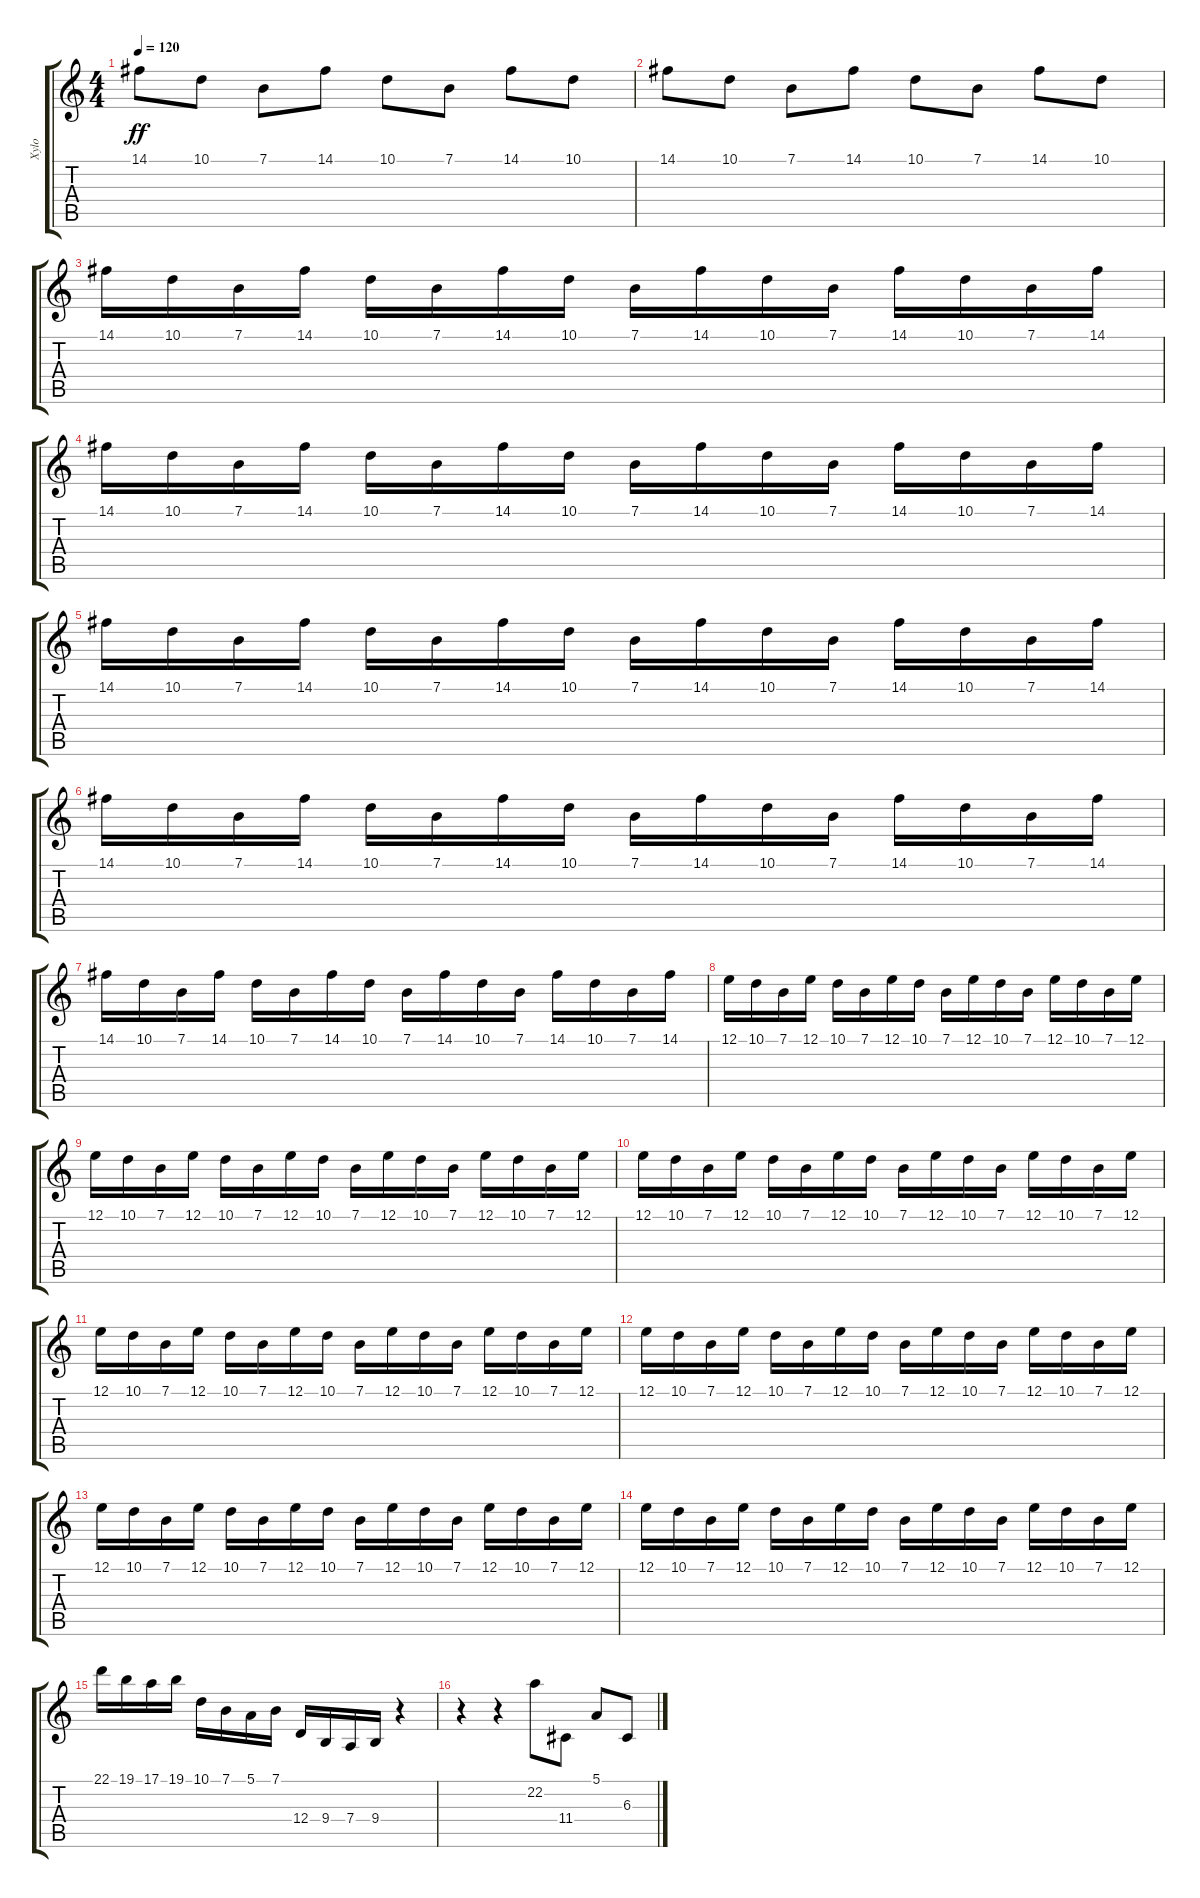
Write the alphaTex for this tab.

\track ("Xylo" "Xylo") {instrument vibraphone}
\staff {score tabs}
\tuning (E4 B3 G3 D3 A2 D2) {hide}
\ts (4 4)
\tempo 120
\clef g2
\ks c
14.1.8{dy ff} 10.1.8 7.1.8 14.1.8 10.1.8 7.1.8 14.1.8 10.1.8 |
14.1.8 10.1.8 7.1.8 14.1.8 10.1.8 7.1.8 14.1.8 10.1.8 |
14.1.16 10.1.16 7.1.16 14.1.16 10.1.16 7.1.16 14.1.16 10.1.16 7.1.16 14.1.16 10.1.16 7.1.16 14.1.16 10.1.16 7.1.16 14.1.16 |
14.1.16 10.1.16 7.1.16 14.1.16 10.1.16 7.1.16 14.1.16 10.1.16 7.1.16 14.1.16 10.1.16 7.1.16 14.1.16 10.1.16 7.1.16 14.1.16 |
14.1.16 10.1.16 7.1.16 14.1.16 10.1.16 7.1.16 14.1.16 10.1.16 7.1.16 14.1.16 10.1.16 7.1.16 14.1.16 10.1.16 7.1.16 14.1.16 |
14.1.16 10.1.16 7.1.16 14.1.16 10.1.16 7.1.16 14.1.16 10.1.16 7.1.16 14.1.16 10.1.16 7.1.16 14.1.16 10.1.16 7.1.16 14.1.16 |
14.1.16 10.1.16 7.1.16 14.1.16 10.1.16 7.1.16 14.1.16 10.1.16 7.1.16 14.1.16 10.1.16 7.1.16 14.1.16 10.1.16 7.1.16 14.1.16 |
12.1.16 10.1.16 7.1.16 12.1.16 10.1.16 7.1.16 12.1.16 10.1.16 7.1.16 12.1.16 10.1.16 7.1.16 12.1.16 10.1.16 7.1.16 12.1.16 |
12.1.16 10.1.16 7.1.16 12.1.16 10.1.16 7.1.16 12.1.16 10.1.16 7.1.16 12.1.16 10.1.16 7.1.16 12.1.16 10.1.16 7.1.16 12.1.16 |
12.1.16 10.1.16 7.1.16 12.1.16 10.1.16 7.1.16 12.1.16 10.1.16 7.1.16 12.1.16 10.1.16 7.1.16 12.1.16 10.1.16 7.1.16 12.1.16 |
12.1.16 10.1.16 7.1.16 12.1.16 10.1.16 7.1.16 12.1.16 10.1.16 7.1.16 12.1.16 10.1.16 7.1.16 12.1.16 10.1.16 7.1.16 12.1.16 |
12.1.16 10.1.16 7.1.16 12.1.16 10.1.16 7.1.16 12.1.16 10.1.16 7.1.16 12.1.16 10.1.16 7.1.16 12.1.16 10.1.16 7.1.16 12.1.16 |
12.1.16 10.1.16 7.1.16 12.1.16 10.1.16 7.1.16 12.1.16 10.1.16 7.1.16 12.1.16 10.1.16 7.1.16 12.1.16 10.1.16 7.1.16 12.1.16 |
12.1.16 10.1.16 7.1.16 12.1.16 10.1.16 7.1.16 12.1.16 10.1.16 7.1.16 12.1.16 10.1.16 7.1.16 12.1.16 10.1.16 7.1.16 12.1.16 |
22.1.16 19.1.16 17.1.16 19.1.16 10.1.16 7.1.16 5.1.16 7.1.16 12.4.16 9.4.16 7.4.16 9.4.16 r.4 |
r.4 r.4 22.2.8 11.4.8 5.1.8 6.3.8
